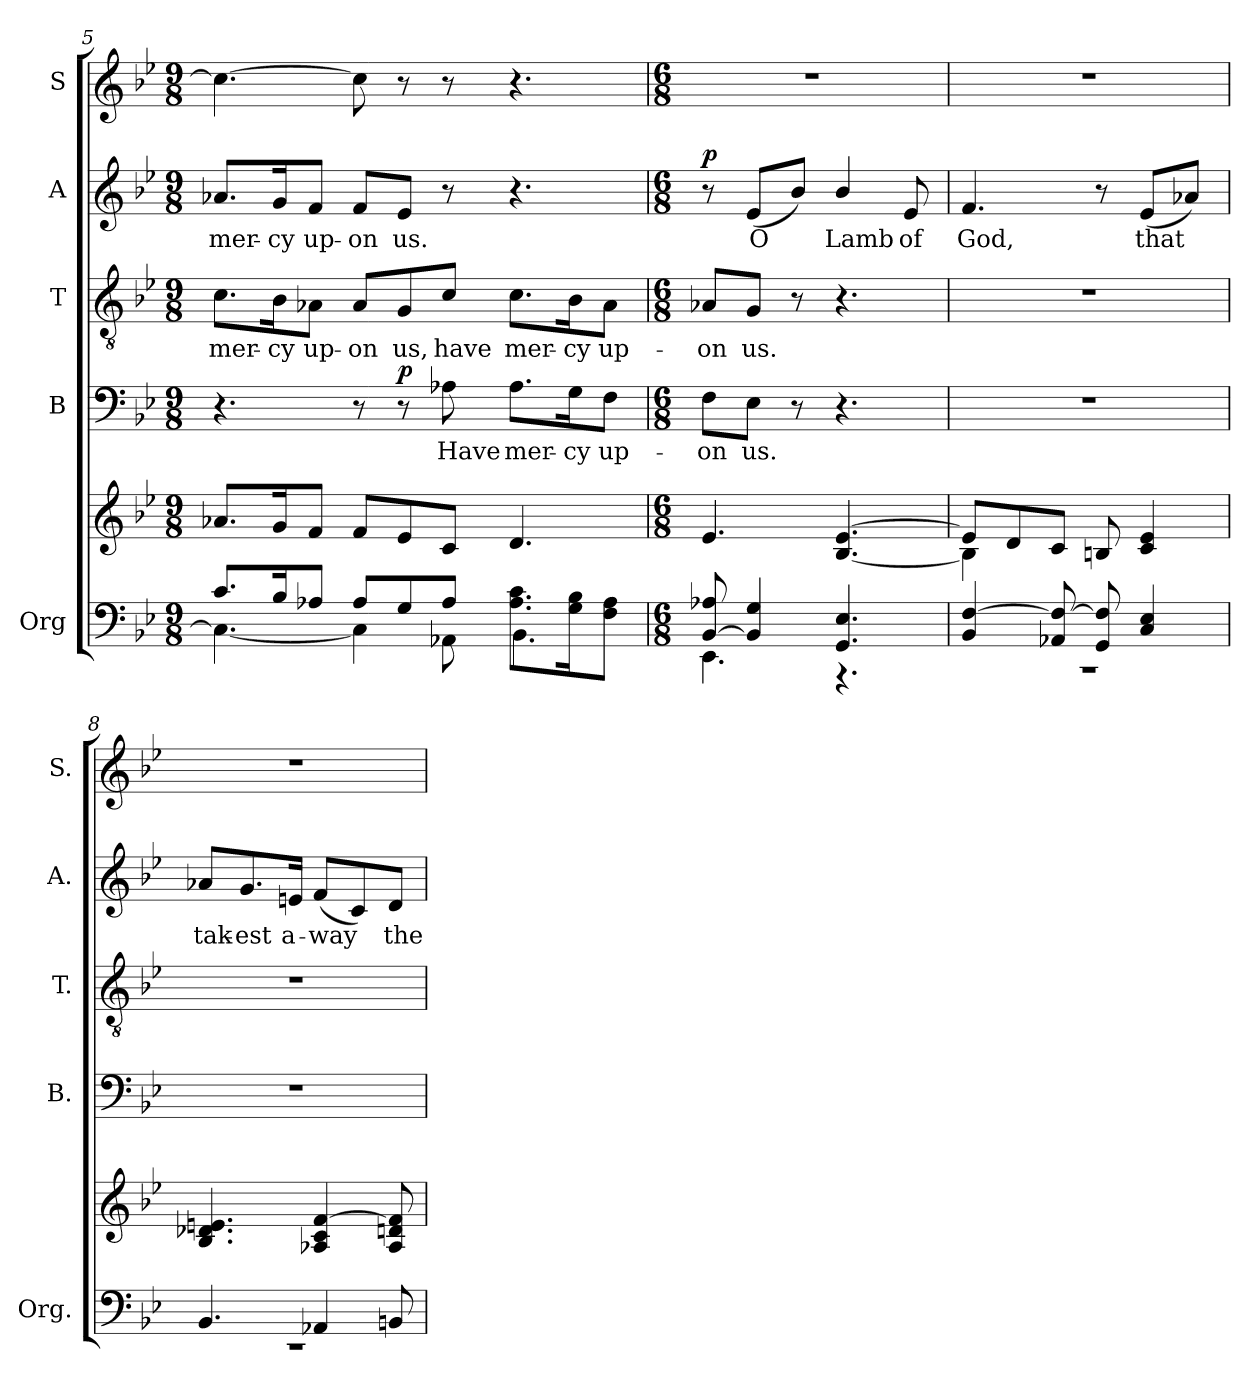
**kern	**kern	**kern	**text	**dynam	**kern	**text	**kern	**text	**dynam	**kern
*part5	*part5	*part4	*part4	*part4	*part3	*part3	*part2	*part2	*part2	*part1
*staff6	*staff5	*staff4	*staff4	*staff4	*staff3	*staff3	*staff2	*staff2	*staff2	*staff1
*I"Org	*	*I"B	*	*	*I"T	*	*I"A	*	*	*I"S
*I'Org.	*	*I'B.	*	*	*I'T.	*	*I'A.	*	*	*I'S.
!!LO:LB:g=z
*clefF4	*clefG2	*clefF4	*	*	*clefGv2	*	*clefG2	*	*	*clefG2
*	*	*	*	*	*ITrd7c12	*	*	*	*	*
*k[b-e-]	*k[b-e-]	*k[b-e-]	*	*	*k[b-e-]	*	*k[b-e-]	*	*	*k[b-e-]
*B-:	*B-:	*B-:	*	*	*B-:	*	*B-:	*	*	*B-:
*M9/8	*M9/8	*M9/8	*	*	*M9/8	*	*M9/8	*	*	*M9/8
=5	=5	=5	=5	=5	=5	=5	=5	=5	=5	=5
*^	*	*	*	*	*	*	*	*	*	*
!	!	!	!	!	!	!	!LO:LY:b:color=#000000	!	!	!	!
!	!	!	!	!	!	!	!	!	!LO:LY:b:color=#000000	!	!
8.ci/L	4.Ci\_	8.a-Xi/L	4.r	.	.	8.Ci\L	mer-	8.a-Xi/L	mer-	.	4.cci\_
!	!	!	!	!	!	!	!LO:LY:b:color=#000000	!	!	!	!
!	!	!	!	!	!	!	!	!	!LO:LY:b:color=#000000	!	!
16B-i/K	.	16gi/K	.	.	.	16BB-i\K	-cy	16gi/K	-cy	.	.
!	!	!	!	!	!	!	!LO:LY:b:color=#000000	!	!	!	!
!	!	!	!	!	!	!	!	!	!LO:LY:b:color=#000000	!	!
8A-Xi/J	.	8fi/J	.	.	.	8AA-Xi\J	up-	8fi/J	up-	.	.
!	!	!	!	!	!	!	!LO:LY:b:color=#000000	!	!	!	!
!	!	!	!	!	!	!	!	!	!LO:LY:b:color=#000000	!	!
8A-i/L	4Ci\]	8fi/L	8r	.	.	8AA-i/L	-on	8fi/L	-on	.	8cci\]
!	!	!	!	!	!	!	!LO:LY:b:color=#000000	!	!	!	!
!	!	!	!	!	!	!	!	!	!LO:LY:b:color=#000000	!	!
8Gi/	.	8e-i/	8r	.	p	8GGi/	us,	8e-i/J	us.	.	8r
!	!	!	!	!LO:LY:b:color=#000000	!	!	!	!	!	!	!
!	!	!	!	!	!	!	!LO:LY:b:color=#000000	!	!	!	!
8A-i/J	8AA-Xi\	8ci/J	8A-Xi\	Have	.	8Ci/J	have	8r	.	.	8r
!	!	!	!	!LO:LY:b:color=#000000	!	!	!	!	!	!	!
!	!	!	!	!	!	!	!LO:LY:b:color=#000000	!	!	!	!
8.A-i\ 8.ci\L	4.BB-i\	4.di/	8.A-i\L	mer-	.	8.Ci\L	mer-	4.r	.	.	4.r
!	!	!	!	!LO:LY:b:color=#000000	!	!	!	!	!	!	!
!	!	!	!	!	!	!	!LO:LY:b:color=#000000	!	!	!	!
16Gi\ 16B-i\K	.	.	16Gi\K	-cy	.	16BB-i\K	-cy	.	.	.	.
!	!	!	!	!LO:LY:b:color=#000000	!	!	!	!	!	!	!
!	!	!	!	!	!	!	!LO:LY:b:color=#000000	!	!	!	!
8Fi\ 8A-i\J	.	.	8Fi\J	up-	.	8AA-i\J	up-	.	.	.	.
=6	=6	=6	=6	=6	=6	=6	=6	=6	=6	=6	=6
*M6/8	*	*M6/8	*M6/8	*	*	*M6/8	*	*M6/8	*	*	*M6/8
!	!	!	!	!LO:LY:b:color=#000000	!	!	!	!	!	!	!
!	!	!	!	!	!	!	!LO:LY:b:color=#000000	!	!	!	!LO:N:vis=1
[8BB-i/ 8A-Xi	4.EE-i\	4.e-i/	8Fi\L	-on	.	8AA-Xi/L	-on	8r	.	p	2.r
!	!	!	!	!LO:LY:b:color=#000000	!	!	!	!	!	!	!
!	!	!	!	!	!	!	!LO:LY:b:color=#000000	!	!	!	!
!	!	!	!	!	!	!	!	!	!LO:LY:b:color=#000000	!	!
4BB-i/] 4Gi	.	.	8E-i\J	us.	.	8GGi/J	us.	(8e-i/L	O	.	.
.	.	.	8r	.	.	8r	.	8b-i/J)	.	.	.
!	!	!	!	!	!	!	!	!	!LO:LY:b:color=#000000	!	!
4.GGi/ 4.E-i	4.r	[4.B-i/ [4.e-i	4.r	.	.	4.r	.	4b-i/	Lamb	.	.
!	!	!	!	!	!	!	!	!	!LO:LY:b:color=#000000	!	!
.	.	.	.	.	.	.	.	8e-i/	of	.	.
=7	=7	=7	=7	=7	=7	=7	=7	=7	=7	=7	=7
!	!LO:N:vis=1	!	!LO:N:vis=1	!	!	!LO:N:vis=1	!	!	!	!	!
*	*	*^	*	*	*	*	*	*	*	*	*
!	!	!	!	!	!	!	!	!	!	!LO:LY:b:color=#000000	!	!LO:N:vis=1
4BB-i/ [4Fi	2.r	8e-i/L]	4B-i\]	2.r	.	.	2.r	.	4.fi/	God,	.	2.r
.	.	8di/	.	.	.	.	.	.	.	.	.	.
8AA-Xi/ 8Fi_	.	8ci/J	2ryy	.	.	.	.	.	.	.	.	.
8GGi/ 8Fi]	.	8Bni/	.	.	.	.	.	.	8r	.	.	.
!	!	!	!	!	!	!	!	!	!	!LO:LY:b:color=#000000	!	!
4Ci/ 4E-i	.	4ci/ 4e-i	.	.	.	.	.	.	(8e-i/L	that	.	.
.	.	.	.	.	.	.	.	.	8a-Xi/J)	.	.	.
*	*	*v	*v	*	*	*	*	*	*	*	*	*
=8	=8	=8	=8	=8	=8	=8	=8	=8	=8	=8	=8
!	!LO:N:vis=1	!	!LO:N:vis=1	!	!	!LO:N:vis=1	!	!	!	!	!
!	!	!	!	!	!	!	!	!	!LO:LY:b:color=#000000	!	!LO:N:vis=1
4.BB-i/	2.r	4.B-i/ 4.d-Xi 4.eni	2.r	.	.	2.r	.	8a-Xi/L	tak-	.	2.r
!	!	!	!	!	!	!	!	!	!LO:LY:b:color=#000000	!	!
.	.	.	.	.	.	.	.	8.gi/	-est	.	.
!	!	!	!	!	!	!	!	!	!LO:LY:b:color=#000000	!	!
.	.	.	.	.	.	.	.	16eni/Jk	a-	.	.
!	!	!	!	!	!	!	!	!	!LO:LY:b:color=#000000	!	!
4AA-Xi/	.	4A-Xi/ 4ci [4fi	.	.	.	.	.	(8fi/L	-way	.	.
.	.	.	.	.	.	.	.	8ci/)	.	.	.
!	!	!	!	!	!	!	!	!	!LO:LY:b:color=#000000	!	!
8BBni/	.	8A-i/ 8dni 8fi]	.	.	.	.	.	8di/J	the	.	.
*v	*v	*	*	*	*	*	*	*	*	*	*
=	=	=	=	=	=	=	=	=	=	=
*-	*-	*-	*-	*-	*-	*-	*-	*-	*-	*-
